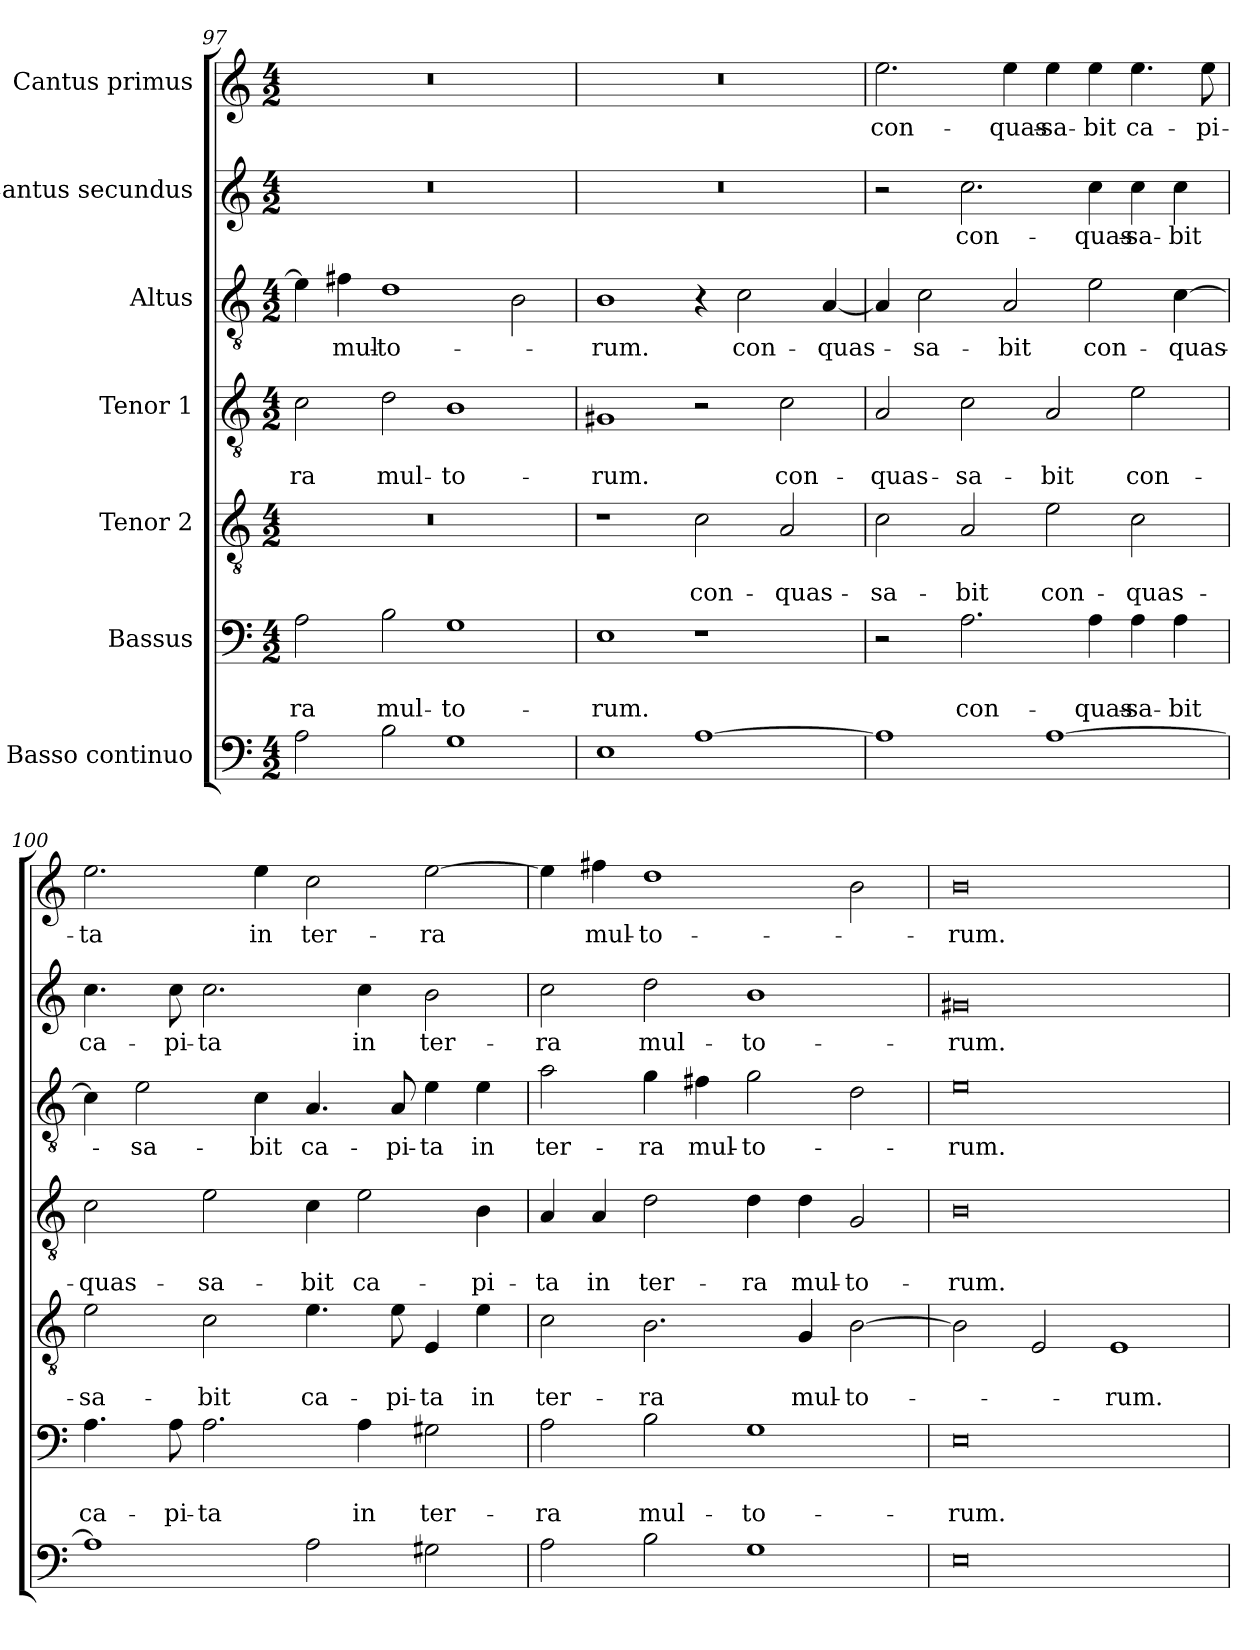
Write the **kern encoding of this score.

**kern	**kern	**text	**text	**kern	**text	**text	**kern	**text	**text	**kern	**text	**kern	**text	**kern	**text
*part7	*part6	*part6	*part6	*part5	*part5	*part5	*part4	*part4	*part4	*part3	*part3	*part2	*part2	*part1	*part1
*staff7	*staff6	*staff6	*staff6	*staff5	*staff5	*staff5	*staff4	*staff4	*staff4	*staff3	*staff3	*staff2	*staff2	*staff1	*staff1
*I"Basso continuo	*I"Bassus	*	*	*I"Tenor 2	*	*	*I"Tenor 1	*	*	*I"Altus	*	*I"Cantus secundus	*	*I"Cantus primus	*
!!LO:LB:g=z
*clefF4	*clefF4	*	*	*clefGv2	*	*	*clefGv2	*	*	*clefGv2	*	*clefG2	*	*clefG2	*
*k[]	*k[]	*	*	*k[]	*	*	*k[]	*	*	*k[]	*	*k[]	*	*k[]	*
*C:	*C:	*	*	*C:	*	*	*C:	*	*	*C:	*	*C:	*	*C:	*
*M4/2	*M4/2	*	*	*M4/2	*	*	*M4/2	*	*	*M4/2	*	*M4/2	*	*M4/2	*
=97	=97	=97	=97	=97	=97	=97	=97	=97	=97	=97	=97	=97	=97	=97	=97
!	!	!	!LO:LY:b	!	!	!	!	!	!LO:LY:b	!	!	!	!	!	!
2A\	2A\	.	-ra	0r	.	.	2c\	.	-ra	4e\]	.	0r	.	0r	.
!	!	!	!	!	!	!	!	!	!	!	!LO:LY:b	!	!	!	!
.	.	.	.	.	.	.	.	.	.	4f#X\	mul-	.	.	.	.
!	!	!	!LO:LY:b	!	!	!	!	!	!LO:LY:b	!	!LO:LY:b	!	!	!	!
2B\	2B\	.	mul-	.	.	.	2d\	.	mul-	1d	-to-	.	.	.	.
!	!	!	!LO:LY:b	!	!	!	!	!	!LO:LY:b	!	!	!	!	!	!
1G	1G	.	-to-	.	.	.	1B	.	-to-	.	.	.	.	.	.
.	.	.	.	.	.	.	.	.	.	2B\	.	.	.	.	.
=98	=98	=98	=98	=98	=98	=98	=98	=98	=98	=98	=98	=98	=98	=98	=98
!	!	!	!LO:LY:b	!	!	!	!	!	!LO:LY:b	!	!LO:LY:b	!	!	!	!
1E	1E	.	-rum.	1r	.	.	1G#X	.	-rum.	1B	-rum.	0r	.	0r	.
!	!	!	!	!	!	!LO:LY:b	!	!	!	!	!	!	!	!	!
[1A	1r	.	.	2c\	.	con-	2r	.	.	4r	.	.	.	.	.
!	!	!	!	!	!	!	!	!	!	!	!LO:LY:b	!	!	!	!
.	.	.	.	.	.	.	.	.	.	2c\	con-	.	.	.	.
!	!	!	!	!	!	!LO:LY:b	!	!	!LO:LY:b	!	!	!	!	!	!
.	.	.	.	2A/	.	-quas-	2c\	.	con-	.	.	.	.	.	.
!	!	!	!	!	!	!	!	!	!	!	!LO:LY:b	!	!	!	!
.	.	.	.	.	.	.	.	.	.	[4A/	-quas-	.	.	.	.
=99	=99	=99	=99	=99	=99	=99	=99	=99	=99	=99	=99	=99	=99	=99	=99
!	!	!	!	!	!	!LO:LY:b	!	!	!LO:LY:b	!	!	!	!	!	!LO:LY:b
1A]	2r	.	.	2c\	.	-sa-	2A/	.	-quas-	4A/]	.	2r	.	2.ee\	con-
!	!	!	!	!	!	!	!	!	!	!	!LO:LY:b	!	!	!	!
.	.	.	.	.	.	.	.	.	.	2c\	-sa-	.	.	.	.
!	!	!	!LO:LY:b	!	!	!LO:LY:b	!	!	!LO:LY:b	!	!	!	!LO:LY:b	!	!
.	2.A\	.	con-	2A/	.	-bit	2c\	.	-sa-	.	.	2.cc\	con-	.	.
!	!	!	!	!	!	!	!	!	!	!	!LO:LY:b	!	!	!	!LO:LY:b
.	.	.	.	.	.	.	.	.	.	2A/	-bit	.	.	4ee\	-quas-
!	!	!	!	!	!	!LO:LY:b	!	!	!LO:LY:b	!	!	!	!	!	!LO:LY:b
[1A	.	.	.	2e\	.	con-	2A/	.	-bit	.	.	.	.	4ee\	-sa-
!	!	!	!LO:LY:b	!	!	!	!	!	!	!	!LO:LY:b	!	!LO:LY:b	!	!LO:LY:b
.	4A\	.	-quas-	.	.	.	.	.	.	2e\	con-	4cc\	-quas-	4ee\	-bit
!	!	!	!LO:LY:b	!	!	!LO:LY:b	!	!	!LO:LY:b	!	!	!	!LO:LY:b	!	!LO:LY:b
.	4A\	.	-sa-	2c\	.	-quas-	2e\	.	con-	.	.	4cc\	-sa-	4.ee\	ca-
!	!	!	!LO:LY:b	!	!	!	!	!	!	!	!LO:LY:b	!	!LO:LY:b	!	!
.	4A\	.	-bit	.	.	.	.	.	.	[4c\	-quas-	4cc\	-bit	.	.
!	!	!	!	!	!	!	!	!	!	!	!	!	!	!	!LO:LY:b
.	.	.	.	.	.	.	.	.	.	.	.	.	.	8ee\	-pi-
=100	=100	=100	=100	=100	=100	=100	=100	=100	=100	=100	=100	=100	=100	=100	=100
!	!	!	!LO:LY:b	!	!	!LO:LY:b	!	!	!LO:LY:b	!	!	!	!LO:LY:b	!	!LO:LY:b
1A]	4.A\	.	ca-	2e\	.	-sa-	2c\	.	-quas-	4c\]	.	4.cc\	ca-	2.ee\	-ta
!	!	!	!	!	!	!	!	!	!	!	!LO:LY:b	!	!	!	!
.	.	.	.	.	.	.	.	.	.	2e\	-sa-	.	.	.	.
!	!	!	!LO:LY:b	!	!	!	!	!	!	!	!	!	!LO:LY:b	!	!
.	8A\	.	-pi-	.	.	.	.	.	.	.	.	8cc\	-pi-	.	.
!	!	!	!LO:LY:b	!	!	!LO:LY:b	!	!	!LO:LY:b	!	!	!	!LO:LY:b	!	!
.	2.A\	.	-ta	2c\	.	-bit	2e\	.	-sa-	.	.	2.cc\	-ta	.	.
!	!	!	!	!	!	!	!	!	!	!	!LO:LY:b	!	!	!	!LO:LY:b
.	.	.	.	.	.	.	.	.	.	4c\	-bit	.	.	4ee\	in
!	!	!	!	!	!	!LO:LY:b	!	!	!LO:LY:b	!	!LO:LY:b	!	!	!	!LO:LY:b
2A\	.	.	.	4.e\	.	ca-	4c\	.	-bit	4.A/	ca-	.	.	2cc\	ter-
!	!	!	!LO:LY:b	!	!	!	!	!	!LO:LY:b	!	!	!	!LO:LY:b	!	!
.	4A\	.	in	.	.	.	2e\	.	ca-	.	.	4cc\	in	.	.
!	!	!	!	!	!	!LO:LY:b	!	!	!	!	!LO:LY:b	!	!	!	!
.	.	.	.	8e\	.	-pi-	.	.	.	8A/	-pi-	.	.	.	.
!	!	!	!LO:LY:b	!	!	!LO:LY:b	!	!	!	!	!LO:LY:b	!	!LO:LY:b	!	!LO:LY:b
2G#X\	2G#X\	.	ter-	4E/	.	-ta	.	.	.	4e\	-ta	2b\	ter-	[2ee\	-ra
!	!	!	!	!	!	!LO:LY:b	!	!	!LO:LY:b	!	!LO:LY:b	!	!	!	!
.	.	.	.	4e\	.	in	4B\	.	-pi-	4e\	in	.	.	.	.
!!LO:PB:g=z
=101	=101	=101	=101	=101	=101	=101	=101	=101	=101	=101	=101	=101	=101	=101	=101
!	!	!	!LO:LY:b	!	!	!LO:LY:b	!	!	!LO:LY:b	!	!LO:LY:b	!	!LO:LY:b	!	!
2A\	2A\	.	-ra	2c\	.	ter-	4A/	.	-ta	2a\	ter-	2cc\	-ra	4ee\]	.
!	!	!	!	!	!	!	!	!	!LO:LY:b	!	!	!	!	!	!LO:LY:b
.	.	.	.	.	.	.	4A/	.	in	.	.	.	.	4ff#X\	mul-
!	!	!	!LO:LY:b	!	!	!LO:LY:b	!	!	!LO:LY:b	!	!LO:LY:b	!	!LO:LY:b	!	!LO:LY:b
2B\	2B\	.	mul-	2.B\	.	-ra	2d\	.	ter-	4g\	-ra	2dd\	mul-	1dd	-to-
!	!	!	!	!	!	!	!	!	!	!	!LO:LY:b	!	!	!	!
.	.	.	.	.	.	.	.	.	.	4f#X\	mul-	.	.	.	.
!	!	!	!LO:LY:b	!	!	!	!	!	!LO:LY:b	!	!LO:LY:b	!	!LO:LY:b	!	!
1G	1G	.	-to-	.	.	.	4d\	.	-ra	2g\	-to-	1b	-to-	.	.
!	!	!	!	!	!	!LO:LY:b	!	!	!LO:LY:b	!	!	!	!	!	!
.	.	.	.	4G/	.	mul-	4d\	.	mul-	.	.	.	.	.	.
!	!	!	!	!	!	!LO:LY:b	!	!	!LO:LY:b	!	!	!	!	!	!
.	.	.	.	[2B\	.	-to-	2G/	.	-to-	2d\	.	.	.	2b\	.
=102	=102	=102	=102	=102	=102	=102	=102	=102	=102	=102	=102	=102	=102	=102	=102
!	!	!	!LO:LY:b	!	!	!	!	!	!LO:LY:b	!	!LO:LY:b	!	!LO:LY:b	!	!LO:LY:b
0E	0E	.	-rum.	2B\]	.	.	0B	.	-rum.	0e	-rum.	0g#X	-rum.	0b	-rum.
.	.	.	.	2E/	.	.	.	.	.	.	.	.	.	.	.
!	!	!	!	!	!	!LO:LY:b	!	!	!	!	!	!	!	!	!
.	.	.	.	1E	.	-rum.	.	.	.	.	.	.	.	.	.
=	=	=	=	=	=	=	=	=	=	=	=	=	=	=	=
*-	*-	*-	*-	*-	*-	*-	*-	*-	*-	*-	*-	*-	*-	*-	*-
